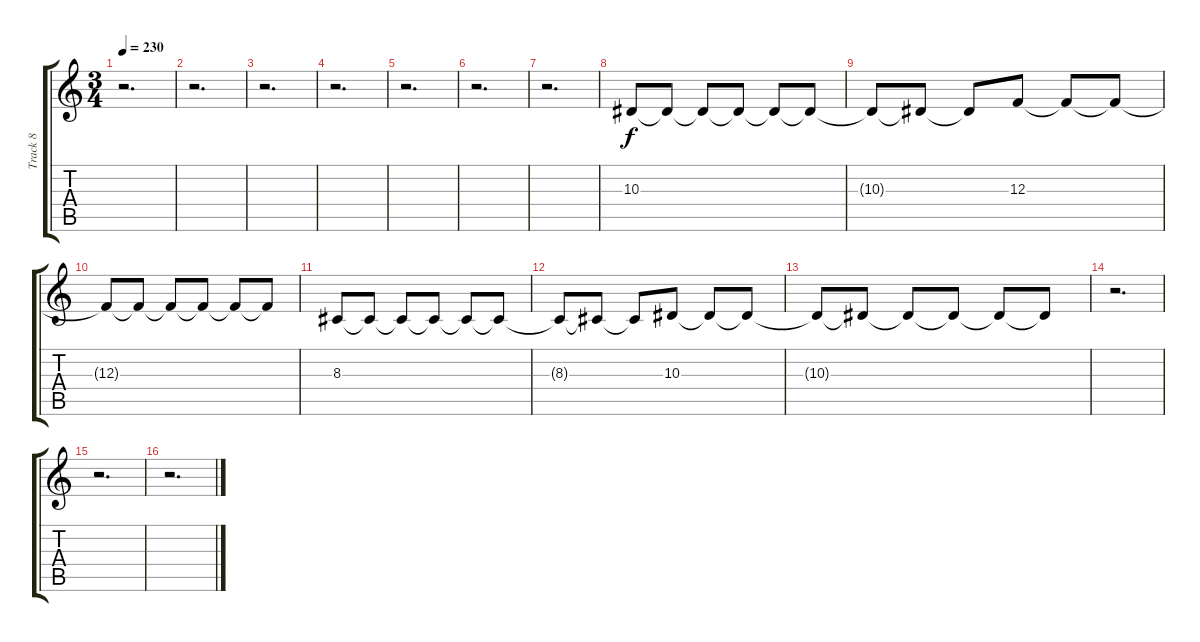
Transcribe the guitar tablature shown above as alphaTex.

\track ("Track 8" "Track 8") {instrument stringensemble1}
\staff {score tabs}
\tuning (D4 A3 F3 C3 G2 C2) {hide}
\ts (3 4)
\tempo 230
\clef g2
\ks c
r.2{d dy f} |
r.2{d} |
r.2{d} |
r.2{d} |
r.2{d} |
r.2{d} |
r.2{d} |
10.3.8 10.3{t}.8 10.3{t}.8 10.3{t}.8 10.3{t}.8 10.3{t}.8 |
10.3{t}.8 10.3{t}.8 10.3{t}.8 12.3.8 12.3{t}.8 12.3{t}.8 |
12.3{t}.8 12.3{t}.8 12.3{t}.8 12.3{t}.8 12.3{t}.8 12.3{t}.8 |
8.3.8 8.3{t}.8 8.3{t}.8 8.3{t}.8 8.3{t}.8 8.3{t}.8 |
8.3{t}.8 8.3{t}.8 8.3{t}.8 10.3.8 10.3{t}.8 10.3{t}.8 |
10.3{t}.8 10.3{t}.8 10.3{t}.8 10.3{t}.8 10.3{t}.8 10.3{t}.8 |
r.2{d} |
r.2{d} |
r.2{d}
